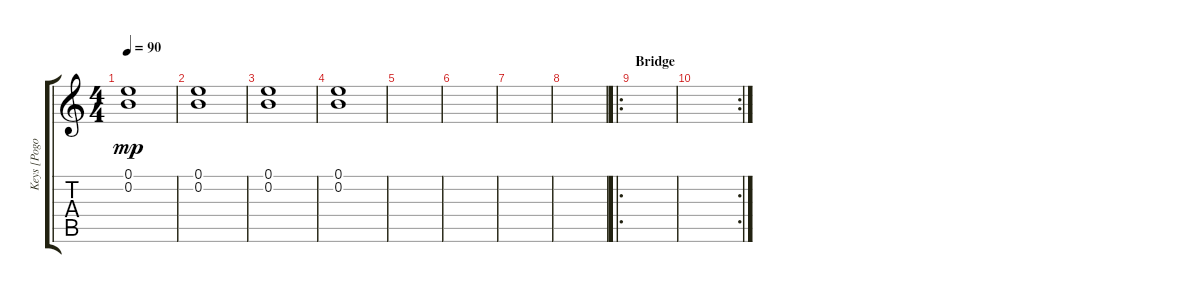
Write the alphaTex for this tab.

\track ("Keys [Pogo]" "Keys [Pogo") {instrument overdrivenguitar}
\staff {score tabs}
\tuning (E4 B3 G3 D3 A2 E2) {hide}
\ts (4 4)
\tempo 90
\clef g2
\ks c
(0.1 0.2).1{dy mp} |
(0.1 0.2).1 |
(0.1 0.2).1 |
(0.1 0.2).1 |
|
|
|
|
\ro
\section ("" "Bridge")
|
\rc 2
